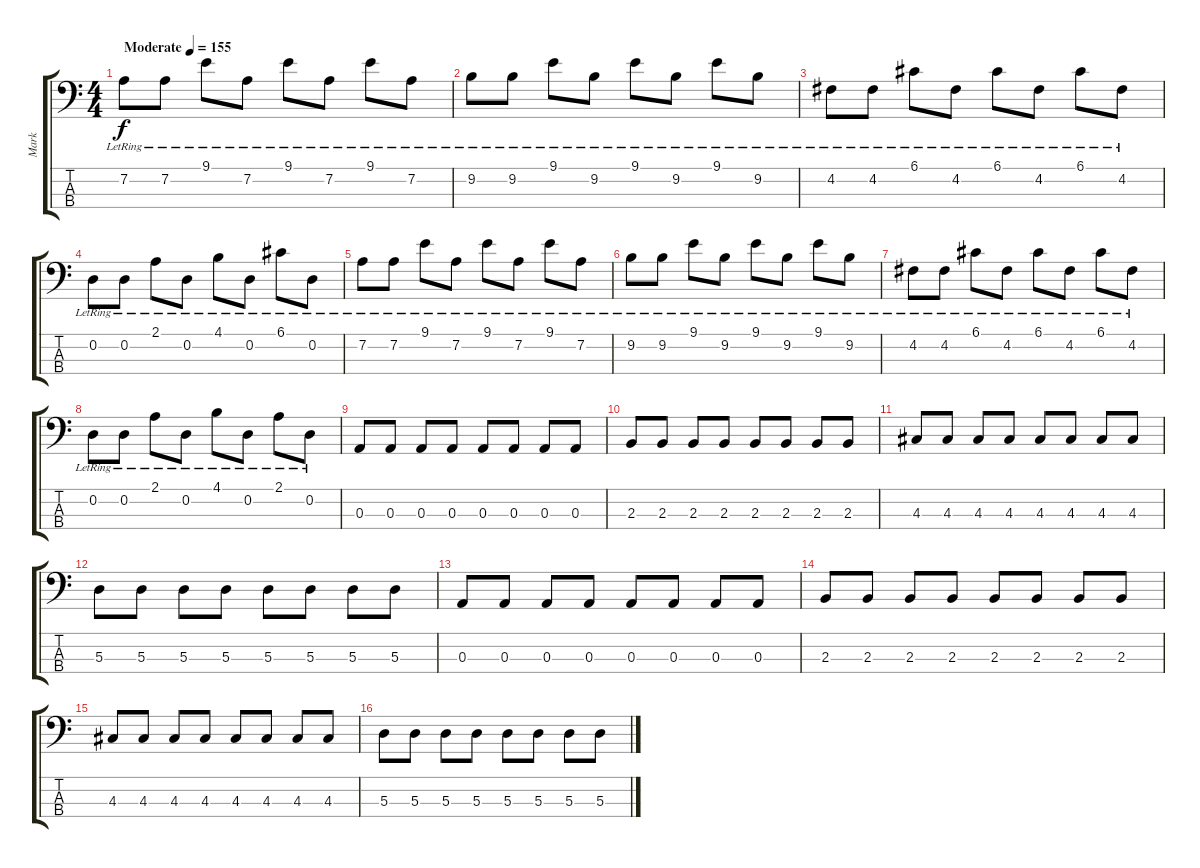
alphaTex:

\track ("Mark" "Mark") {instrument electricbassfinger}
\staff {score tabs}
\tuning (G2 D2 A1 E1) {hide}
\ts (4 4)
\tempo (155 "Moderate")
\clef f4
\ks c
7.2{lr}.8{dy f instrument electricbassfinger} 7.2{lr}.8 9.1{lr}.8 7.2{lr}.8 9.1{lr}.8 7.2{lr}.8 9.1{lr}.8 7.2{lr}.8 |
9.2{lr}.8 9.2{lr}.8 9.1{lr}.8 9.2{lr}.8 9.1{lr}.8 9.2{lr}.8 9.1{lr}.8 9.2{lr}.8 |
4.2{lr}.8 4.2{lr}.8 6.1{lr}.8 4.2{lr}.8 6.1{lr}.8 4.2{lr}.8 6.1{lr}.8 4.2{lr}.8 |
0.2{lr}.8 0.2{lr}.8 2.1{lr}.8 0.2{lr}.8 4.1{lr}.8 0.2{lr}.8 6.1{lr}.8 0.2{lr}.8 |
7.2{lr}.8 7.2{lr}.8 9.1{lr}.8 7.2{lr}.8 9.1{lr}.8 7.2{lr}.8 9.1{lr}.8 7.2{lr}.8 |
9.2{lr}.8 9.2{lr}.8 9.1{lr}.8 9.2{lr}.8 9.1{lr}.8 9.2{lr}.8 9.1{lr}.8 9.2{lr}.8 |
4.2{lr}.8 4.2{lr}.8 6.1{lr}.8 4.2{lr}.8 6.1{lr}.8 4.2{lr}.8 6.1{lr}.8 4.2{lr}.8 |
0.2{lr}.8 0.2{lr}.8 2.1{lr}.8 0.2{lr}.8 4.1{lr}.8 0.2{lr}.8 2.1{lr}.8 0.2{lr}.8 |
0.3.8 0.3.8 0.3.8 0.3.8 0.3.8 0.3.8 0.3.8 0.3.8 |
2.3.8 2.3.8 2.3.8 2.3.8 2.3.8 2.3.8 2.3.8 2.3.8 |
4.3.8 4.3.8 4.3.8 4.3.8 4.3.8 4.3.8 4.3.8 4.3.8 |
5.3.8 5.3.8 5.3.8 5.3.8 5.3.8 5.3.8 5.3.8 5.3.8 |
0.3.8 0.3.8 0.3.8 0.3.8 0.3.8 0.3.8 0.3.8 0.3.8 |
2.3.8 2.3.8 2.3.8 2.3.8 2.3.8 2.3.8 2.3.8 2.3.8 |
4.3.8 4.3.8 4.3.8 4.3.8 4.3.8 4.3.8 4.3.8 4.3.8 |
5.3.8 5.3.8 5.3.8 5.3.8 5.3.8 5.3.8 5.3.8 5.3.8
